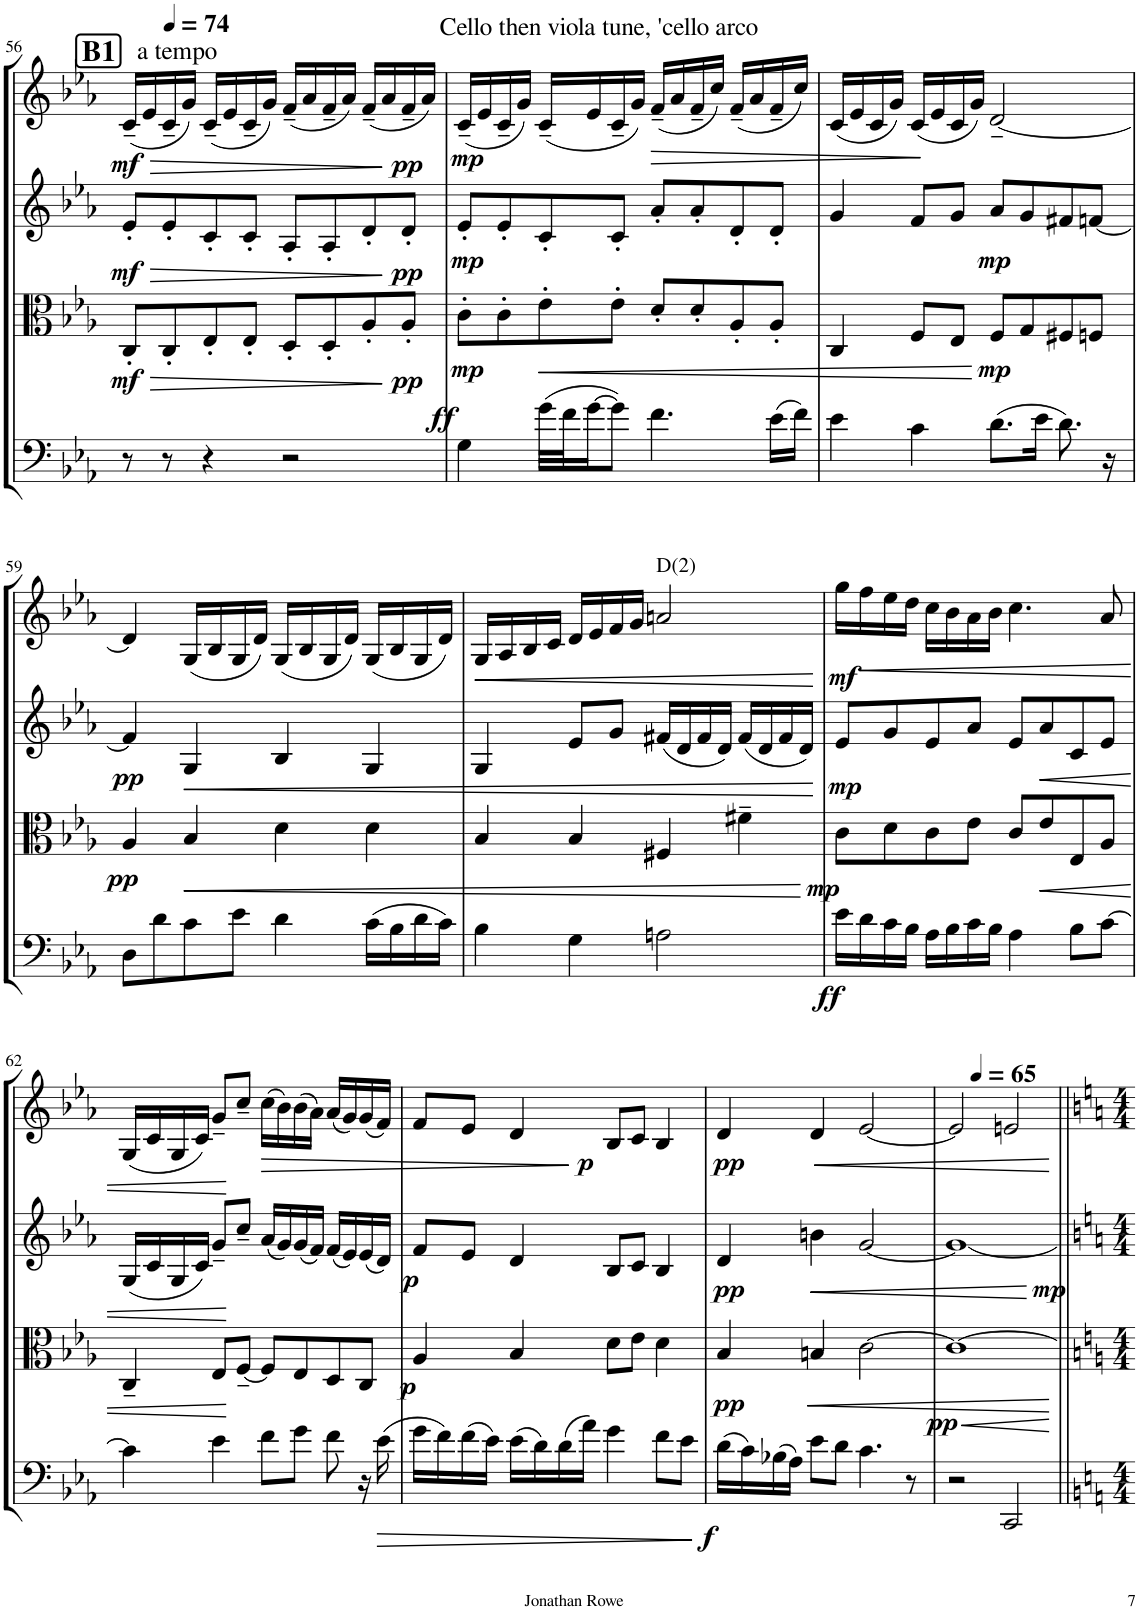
**kern	**dynam	**kern	**dynam	**kern	**dynam	**kern	**dynam
*part4	*part4	*part3	*part3	*part2	*part2	*part1	*part1
*staff4	*staff4	*staff3	*staff3	*staff2	*staff2	*staff1	*staff1
*I"Violoncello	*	*I"Viola	*	*I"Violin II	*	*I"Violin I	*
*I'Vc	*	*I'Vla	*	*I'Vln	*	*I'Vln	*
!!LO:PB:g=z
*clefF4	*	*clefC3	*	*clefG2	*	*clefG2	*
*k[b-e-a-]	*	*k[b-e-a-]	*	*k[b-e-a-]	*	*k[b-e-a-]	*
*M4/4	*	*M4/4	*	*M4/4	*	*M4/4	*
*MM74	*	*MM74	*	*MM74	*	*MM74	*
!!LO:REH:place=s1:a:B:cj:fs=14:t=B1
=56	=56	=56	=56	=56	=56	=56	=56
!	!	!	!	!	!	!LO:TX:a:t=a tempo	!
!	!	!	!LO:HP:b	!	!LO:HP:b	!	!LO:HP:b
!	!	!	!LO:DY:n=1:b	!	!LO:DY:n=1:b	!	!LO:DY:n=1:b
8r	.	8C'/L	> mf	8e-'/L	> mf	(16c~/LL	> mf
.	.	.	.	.	.	16e-/	.
8r	.	8C'/	.	8e-'/	.	16c~/	.
.	.	.	.	.	.	16g/JJ)	.
4r	.	8E-'/	.	8c'/	.	(16c~/LL	.
.	.	.	.	.	.	16e-/	.
.	.	8E-'/J	.	8c'/J	.	16c~/	.
.	.	.	.	.	.	16g/JJ)	.
2r	.	8D'/L	.	8A-'/L	.	(16f~/LL	.
.	.	.	.	.	.	16a-/	.
.	.	8D'/	.	8A-'/	.	16f~/	.
.	.	.	.	.	.	16a-/JJ)	.
.	.	8A-'/	.	8d'/	.	(16f~/LL	.
.	.	.	.	.	.	16a-/	.
!	!	!	!LO:DY:n=2:b	!	!LO:DY:n=2:b	!	!LO:DY:n=2:b
.	.	8A-'/J	] pp	8d'/J	] pp	16f~/	] pp
.	.	.	.	.	.	16a-/JJ)	.
=57	=57	=57	=57	=57	=57	=57	=57
!	!	!	!	!	!	!LO:TX:a:t=Cello then viola tune, 'cello arco	!
!	!LO:DY:a	!	!LO:DY:b	!	!LO:DY:b	!	!LO:DY:b
4G\	ff	8c'\L	mp	8e-'/L	mp	(16c~/LL	mp
.	.	.	.	.	.	16e-/	.
.	.	8c'\	.	8e-'/	.	16c~/	.
.	.	.	.	.	.	16g/JJ)	.
!	!	!	!LO:HP:b	!	!	!	!
(32g\LLL	.	8e-'\	<	8c'/	.	(16c~/LL	.
32f\J	.	.	.	.	.	.	.
[16g\J	.	.	.	.	.	16e-/	.
8g\J])	.	8e-'\J	.	8c'/J	.	16c~/	.
.	.	.	.	.	.	16g/JJ)	.
!	!	!	!	!	!	!	!LO:HP:b
4.f\	.	8d'/L	.	8a-'/L	.	(16f~/LL	>
.	.	.	.	.	.	16a-/	.
.	.	8d'/	.	8a-'/	.	16f~/	.
.	.	.	.	.	.	16cc/JJ)	.
.	.	8A-'/	.	8d'/	.	(16f~/LL	.
.	.	.	.	.	.	16a-/	.
(16e-\LL	.	8A-'/J	.	8d'/J	.	16f~/	.
16f\JJ)	.	.	.	.	.	16cc/JJ)	.
=58	=58	=58	=58	=58	=58	=58	=58
4e-\	.	4C/	.	4g/	.	(16c/LL	.
.	.	.	.	.	.	16e-/	.
.	.	.	.	.	.	16c/	.
.	.	.	.	.	.	16g/JJ)	.
4c\	.	8F/L	.	8f/L	.	(16c/LL	.
.	.	.	.	.	.	16e-/	]
.	.	8E-/J	.	8g/J	.	16c/	.
.	.	.	.	.	.	16g/JJ)	.
!	!	!	!LO:DY:n=1:b	!	!LO:DY:b	!	!
(8.d\L	.	8F/L	[ mp	8a-/L	mp	[2d~/	.
.	.	8G/	.	8g/	.	.	.
16e-\Jk	.	.	.	.	.	.	.
8.d\)	.	8F#X/	.	8f#X/	.	.	.
.	.	8Fn/J	.	[8fn/J	.	.	.
16r	.	.	.	.	.	.	.
!!LO:LB:g=z
=59	=59	=59	=59	=59	=59	=59	=59
!	!	!	!LO:DY:b	!	!LO:DY:b	!	!
8D\L	.	4A-/	pp	4f/]	pp	4d/]	.
8d\	.	.	.	.	.	.	.
!	!	!	!LO:HP:b	!	!LO:HP:b	!	!
8c\	.	4B-/	<	4G/	<	(16G/LL	.
.	.	.	.	.	.	16B-/	.
8e-\J	.	.	.	.	.	16G/	.
.	.	.	.	.	.	16d/JJ)	.
4d\	.	4d\	.	4B-/	.	(16G/LL	.
.	.	.	.	.	.	16B-/	.
.	.	.	.	.	.	16G/	.
.	.	.	.	.	.	16d/JJ)	.
(16c\LL	.	4d\	.	4G/	.	(16G/LL	.
16B-\	.	.	.	.	.	16B-/	.
16d\	.	.	.	.	.	16G/	.
16c\JJ)	.	.	.	.	.	16d/JJ)	.
=60	=60	=60	=60	=60	=60	=60	=60
!	!	!	!	!	!	!	!LO:HP:b
4B-\	.	4B-/	.	4G/	.	16G/LL	<
.	.	.	.	.	.	16A-/	.
.	.	.	.	.	.	16B-/	.
.	.	.	.	.	.	16c/JJ	.
4G\	.	4B-/	.	8e-/L	.	16d/LL	.
.	.	.	.	.	.	16e-/	.
.	.	.	.	8g/J	.	16f/	.
.	.	.	.	.	.	16g/JJ	.
!	!	!	!	!	!	!LO:TX:a:t=D(2)	!
2An\	.	4F#X/	.	(16f#X/LL	.	2an/	.
.	.	.	.	16d/	.	.	.
.	.	.	.	16f#/	.	.	.
.	.	.	.	16d/JJ)	.	.	.
.	.	4f#X~\	.	(16f#/LL	.	.	.
.	.	.	.	16d/	.	.	.
.	.	.	.	16f#/	.	.	.
.	.	.	.	16d/JJ)	.	.	.
.	.	.	[	.	[	.	[
=61	=61	=61	=61	=61	=61	=61	=61
!	!LO:DY:b	!	!LO:DY:b	!	!LO:DY:b	!	!LO:DY:b
16e-\LL	ff	8c\L	mp	8e-/L	mp	16gg\LL	mf
!	!	!	!	!	!	!	!LO:HP:b
16d\	.	.	.	.	.	16ff\	<
16c\	.	8d\	.	8g/	.	16ee-\	.
16B-\JJ	.	.	.	.	.	16dd\JJ	.
16A-\LL	.	8c\	.	8e-/	.	16cc\LL	.
16B-\	.	.	.	.	.	16b-\	.
16c\	.	8e-\J	.	8a-/J	.	16a-\	.
16B-\JJ	.	.	.	.	.	16b-\JJ	.
4A-\	.	8c/L	.	8e-/L	.	4.cc\	.
!	!	!	!LO:HP:b	!	!LO:HP:b	!	!
.	.	8e-/	<	8a-/	<	.	.
8B-\L	.	8E-/	.	8c/	.	.	.
[8c\J	.	8A-/J	.	8e-/J	.	8a-/	.
!!LO:LB:g=z
=62	=62	=62	=62	=62	=62	=62	=62
4c\]	.	4C~/	.	(16G/LL	.	(16G/LL	.
.	.	.	.	16c/	.	16c/	.
.	.	.	.	16G/	.	16G/	.
.	.	.	.	16c/JJ)	.	16c/JJ)	.
4e-\	.	8E-/L	.	8g~/L	.	8g~/L	.
.	.	[8F~/J	[	8cc~/J	[	8cc~/J	[
!	!	!	!	!	!	!	!LO:HP:b
8f\L	.	8F/L]	.	(16a-/LL	.	(16cc\LL	>
.	.	.	.	16g/)	.	16b-\)	.
8g\J	.	8E-/	.	(16g/	.	(16b-\	.
.	.	.	.	16f/JJ)	.	16a-\JJ)	.
8f\	.	8D/	.	(16f/LL	.	(16a-/LL	.
.	.	.	.	16e-/)	.	16g/)	.
16r	.	8C/J	.	(16e-/	.	(16g/	.
!	!LO:HP:b	!	!	!	!	!	!
(16e-\	>	.	.	16d/JJ)	.	16f/JJ)	.
=63	=63	=63	=63	=63	=63	=63	=63
!	!	!	!LO:DY:b	!	!LO:DY:b	!	!
16g\LL	.	4A-/	p	8f/L	p	8f/L	.
16f\)	.	.	.	.	.	.	.
(16f\	.	.	.	8e-/J	.	8e-/J	.
16e-\JJ)	.	.	.	.	.	.	.
(16e-\LL	.	4B-/	.	4d/	.	4d/	.
16d\)	.	.	.	.	.	.	.
(16d\	.	.	.	.	.	.	.
16a-\JJ)	.	.	.	.	.	.	.
!	!	!	!	!	!	!	!LO:DY:n=1:b
4g\	.	8d\L	.	8B-/L	.	8B-/L	] p
.	.	8e-\J	.	8c/J	.	8c/J	.
8f\L	.	4d\	.	4B-/	.	4B-/	.
8e-\J	.	.	.	.	.	.	.
.	]	.	.	.	.	.	.
=64	=64	=64	=64	=64	=64	=64	=64
!	!LO:DY:b	!	!LO:DY:b	!	!LO:DY:b	!	!LO:DY:b
(16d\LL	f	4B-/	pp	4d/	pp	4d/	pp
16c\)	.	.	.	.	.	.	.
(16B-X\	.	.	.	.	.	.	.
16A-\JJ)	.	.	.	.	.	.	.
!	!	!	!LO:HP:b	!	!LO:HP:b	!	!LO:HP:b
8e-\L	.	4Bn/	<	4bn\	<	4d/	<
8d\J	.	.	.	.	.	.	.
4.c\	.	[2c\	.	[2g/	.	[2e-/	.
8r	.	.	.	.	.	.	.
.	.	.	.	.	[	.	.
=65	=65	=65	=65	=65	=65	=65	=65
!	!LO:HP:b	!	!	!	!	!	!
!	!LO:DY:n=1:a	!	!	!	!LO:DY:b	!	!
2r	< pp	1c_	.	1g_	mp	2e-/]	.
*	*	*	*	*	*	*MM65	*
2CC/	.	.	.	.	.	2en/	.
.	[	.	[	.	.	.	[
=||	=||	=||	=||	=||	=||	=||	=||
*-	*-	*-	*-	*-	*-	*-	*-
